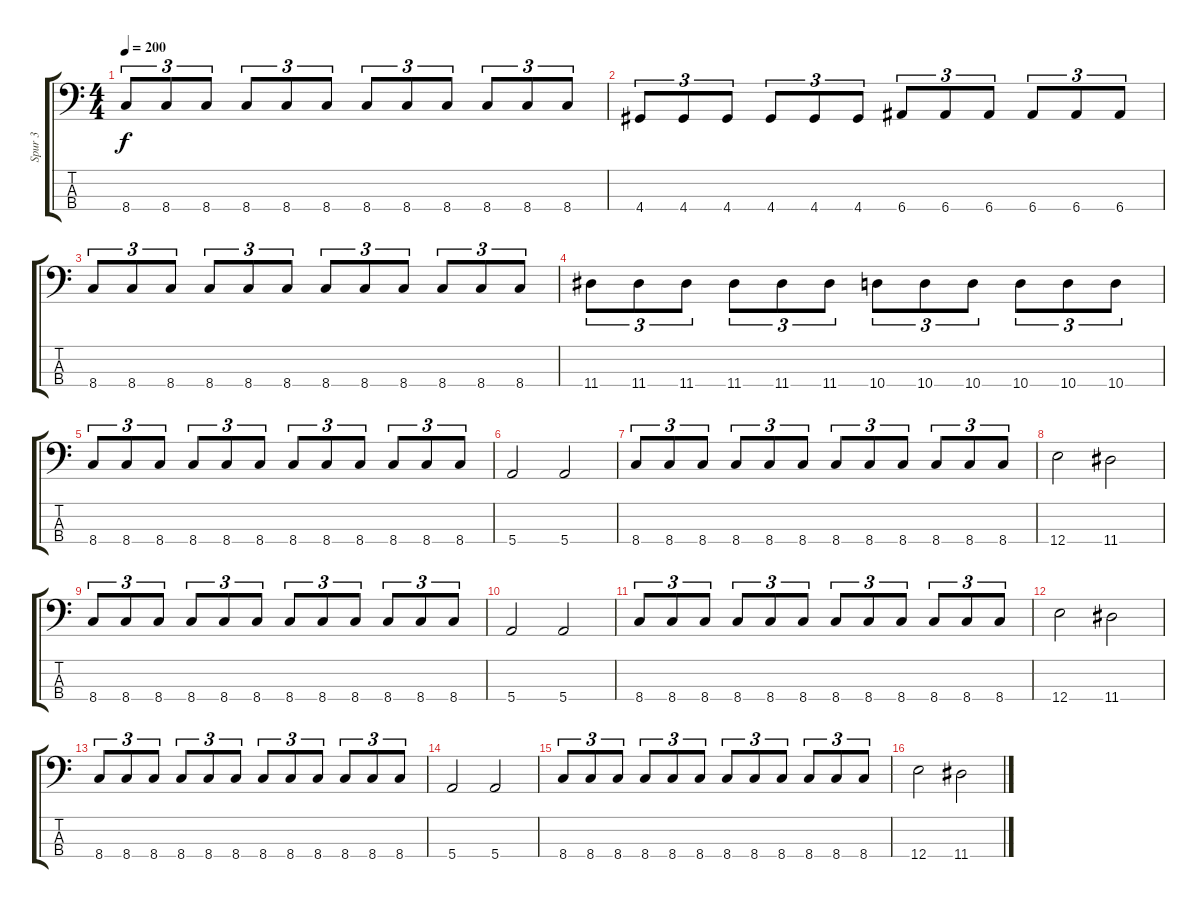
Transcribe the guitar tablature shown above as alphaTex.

\track ("Spur 3" "Spur 3") {instrument electricbasspick}
\staff {score tabs}
\tuning (G2 D2 A1 E1) {hide}
\ts (4 4)
\tempo 200
\clef f4
\ks c
8.4.8{tu (3 2) dy f} 8.4.8{tu (3 2)} 8.4.8{tu (3 2)} 8.4.8{tu (3 2)} 8.4.8{tu (3 2)} 8.4.8{tu (3 2)} 8.4.8{tu (3 2)} 8.4.8{tu (3 2)} 8.4.8{tu (3 2)} 8.4.8{tu (3 2)} 8.4.8{tu (3 2)} 8.4.8{tu (3 2)} |
4.4.8{tu (3 2)} 4.4.8{tu (3 2)} 4.4.8{tu (3 2)} 4.4.8{tu (3 2)} 4.4.8{tu (3 2)} 4.4.8{tu (3 2)} 6.4.8{tu (3 2)} 6.4.8{tu (3 2)} 6.4.8{tu (3 2)} 6.4.8{tu (3 2)} 6.4.8{tu (3 2)} 6.4.8{tu (3 2)} |
8.4.8{tu (3 2)} 8.4.8{tu (3 2)} 8.4.8{tu (3 2)} 8.4.8{tu (3 2)} 8.4.8{tu (3 2)} 8.4.8{tu (3 2)} 8.4.8{tu (3 2)} 8.4.8{tu (3 2)} 8.4.8{tu (3 2)} 8.4.8{tu (3 2)} 8.4.8{tu (3 2)} 8.4.8{tu (3 2)} |
11.4.8{tu (3 2)} 11.4.8{tu (3 2)} 11.4.8{tu (3 2)} 11.4.8{tu (3 2)} 11.4.8{tu (3 2)} 11.4.8{tu (3 2)} 10.4.8{tu (3 2)} 10.4.8{tu (3 2)} 10.4.8{tu (3 2)} 10.4.8{tu (3 2)} 10.4.8{tu (3 2)} 10.4.8{tu (3 2)} |
8.4.8{tu (3 2)} 8.4.8{tu (3 2)} 8.4.8{tu (3 2)} 8.4.8{tu (3 2)} 8.4.8{tu (3 2)} 8.4.8{tu (3 2)} 8.4.8{tu (3 2)} 8.4.8{tu (3 2)} 8.4.8{tu (3 2)} 8.4.8{tu (3 2)} 8.4.8{tu (3 2)} 8.4.8{tu (3 2)} |
5.4.2 5.4.2 |
8.4.8{tu (3 2)} 8.4.8{tu (3 2)} 8.4.8{tu (3 2)} 8.4.8{tu (3 2)} 8.4.8{tu (3 2)} 8.4.8{tu (3 2)} 8.4.8{tu (3 2)} 8.4.8{tu (3 2)} 8.4.8{tu (3 2)} 8.4.8{tu (3 2)} 8.4.8{tu (3 2)} 8.4.8{tu (3 2)} |
12.4.2 11.4.2 |
8.4.8{tu (3 2)} 8.4.8{tu (3 2)} 8.4.8{tu (3 2)} 8.4.8{tu (3 2)} 8.4.8{tu (3 2)} 8.4.8{tu (3 2)} 8.4.8{tu (3 2)} 8.4.8{tu (3 2)} 8.4.8{tu (3 2)} 8.4.8{tu (3 2)} 8.4.8{tu (3 2)} 8.4.8{tu (3 2)} |
5.4.2 5.4.2 |
8.4.8{tu (3 2)} 8.4.8{tu (3 2)} 8.4.8{tu (3 2)} 8.4.8{tu (3 2)} 8.4.8{tu (3 2)} 8.4.8{tu (3 2)} 8.4.8{tu (3 2)} 8.4.8{tu (3 2)} 8.4.8{tu (3 2)} 8.4.8{tu (3 2)} 8.4.8{tu (3 2)} 8.4.8{tu (3 2)} |
12.4.2 11.4.2 |
8.4.8{tu (3 2)} 8.4.8{tu (3 2)} 8.4.8{tu (3 2)} 8.4.8{tu (3 2)} 8.4.8{tu (3 2)} 8.4.8{tu (3 2)} 8.4.8{tu (3 2)} 8.4.8{tu (3 2)} 8.4.8{tu (3 2)} 8.4.8{tu (3 2)} 8.4.8{tu (3 2)} 8.4.8{tu (3 2)} |
5.4.2 5.4.2 |
8.4.8{tu (3 2)} 8.4.8{tu (3 2)} 8.4.8{tu (3 2)} 8.4.8{tu (3 2)} 8.4.8{tu (3 2)} 8.4.8{tu (3 2)} 8.4.8{tu (3 2)} 8.4.8{tu (3 2)} 8.4.8{tu (3 2)} 8.4.8{tu (3 2)} 8.4.8{tu (3 2)} 8.4.8{tu (3 2)} |
12.4.2 11.4.2
